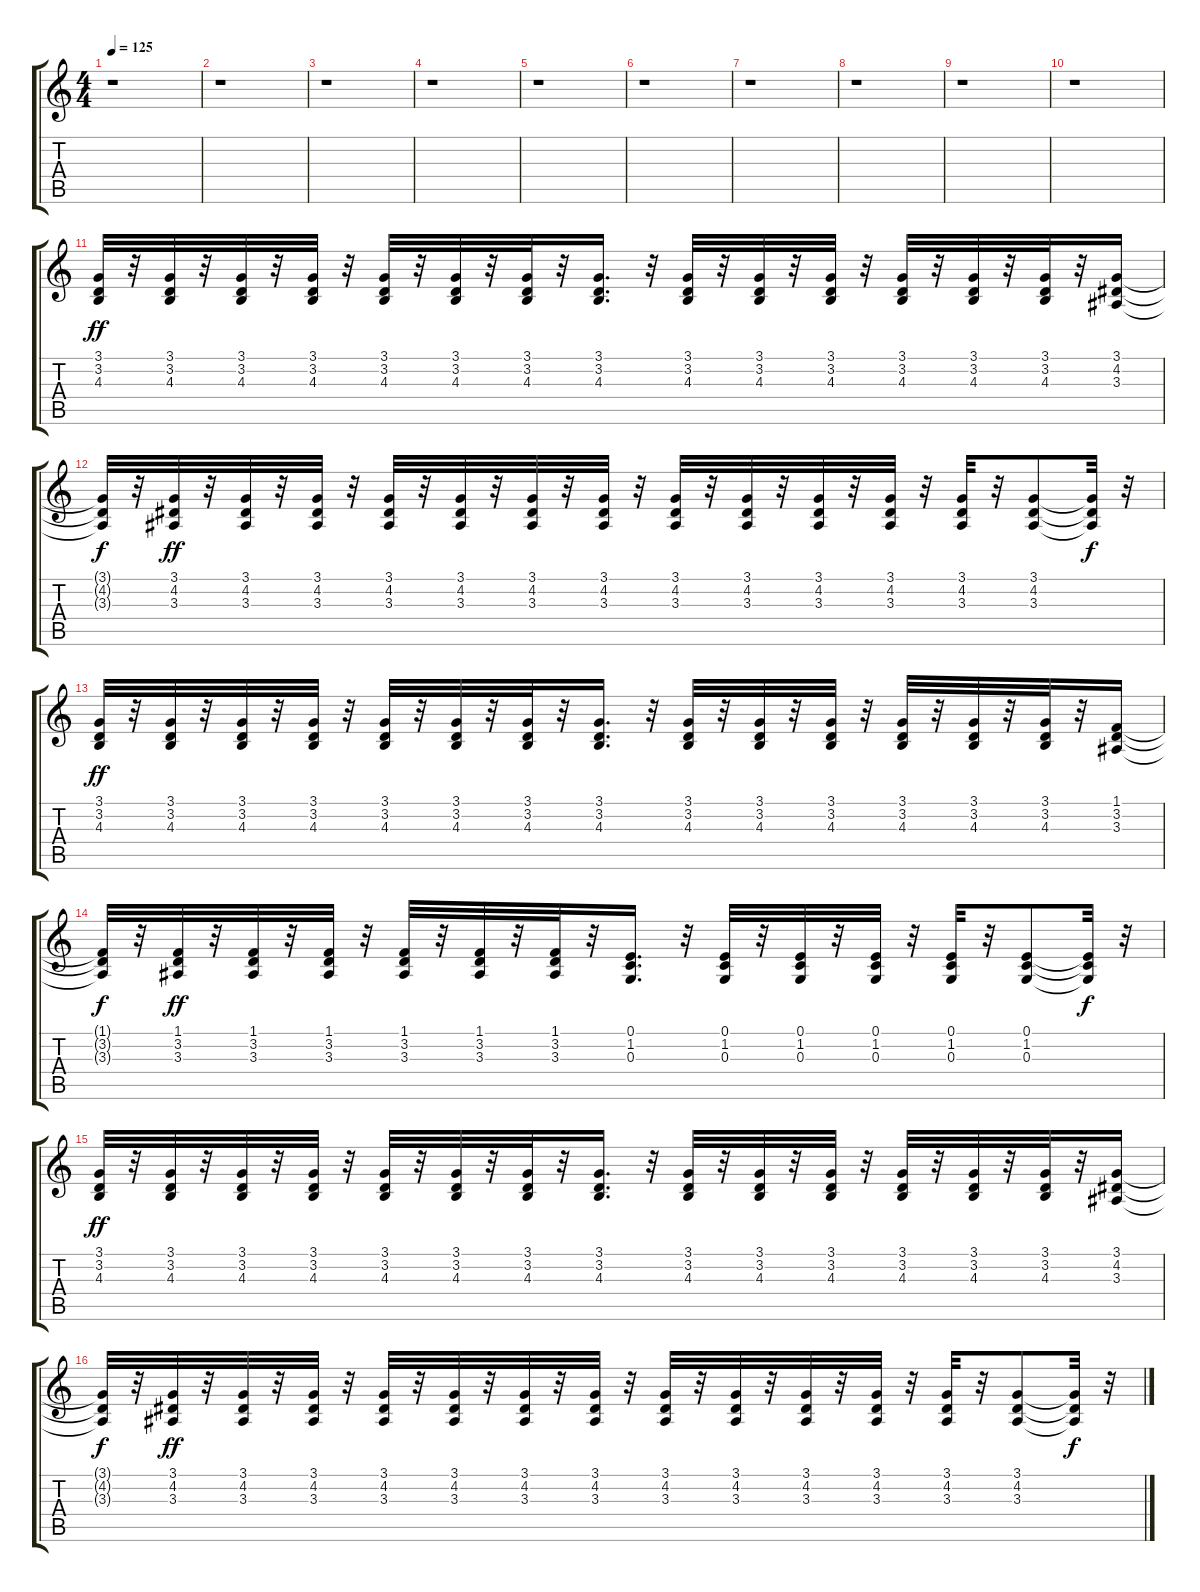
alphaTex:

\track "" {instrument electricpiano2}
\staff {score tabs}
\tuning (E4 B3 G3 D3 A2 E2) {hide}
\ts (4 4)
\tempo 125
\clef g2
\ks c
r.1{dy f} |
r.1 |
r.1 |
r.1 |
r.1 |
r.1 |
r.1 |
r.1 |
r.1 |
r.1 |
(3.1 3.2 4.3).32{dy ff} r.32 (3.1 3.2 4.3).32 r.32 (3.1 3.2 4.3).32 r.32 (3.1 3.2 4.3).32 r.32 (3.1 3.2 4.3).32 r.32 (3.1 3.2 4.3).32 r.32 (3.1 3.2 4.3).32 r.32 (3.1 3.2 4.3).16{d} r.32 (3.1 3.2 4.3).32 r.32 (3.1 3.2 4.3).32 r.32 (3.1 3.2 4.3).32 r.32 (3.1 3.2 4.3).32 r.32 (3.1 3.2 4.3).32 r.32 (3.1 3.2 4.3).32 r.32 (3.1 4.2 3.3).16 |
(3.1{t} 4.2{t} 3.3{t}).32{dy f} r.32 (3.1 4.2 3.3).32{dy ff} r.32 (3.1 4.2 3.3).32 r.32 (3.1 4.2 3.3).32 r.32 (3.1 4.2 3.3).32 r.32 (3.1 4.2 3.3).32 r.32 (3.1 4.2 3.3).32 r.32 (3.1 4.2 3.3).32 r.32 (3.1 4.2 3.3).32 r.32 (3.1 4.2 3.3).32 r.32 (3.1 4.2 3.3).32 r.32 (3.1 4.2 3.3).32 r.32 (3.1 4.2 3.3).32 r.32 (3.1 4.2 3.3).8 (3.1{t} 4.2{t} 3.3{t}).32{dy f} r.32 |
(3.1 3.2 4.3).32{dy ff} r.32 (3.1 3.2 4.3).32 r.32 (3.1 3.2 4.3).32 r.32 (3.1 3.2 4.3).32 r.32 (3.1 3.2 4.3).32 r.32 (3.1 3.2 4.3).32 r.32 (3.1 3.2 4.3).32 r.32 (3.1 3.2 4.3).16{d} r.32 (3.1 3.2 4.3).32 r.32 (3.1 3.2 4.3).32 r.32 (3.1 3.2 4.3).32 r.32 (3.1 3.2 4.3).32 r.32 (3.1 3.2 4.3).32 r.32 (3.1 3.2 4.3).32 r.32 (1.1 3.2 3.3).16 |
(1.1{t} 3.2{t} 3.3{t}).32{dy f} r.32 (1.1 3.2 3.3).32{dy ff} r.32 (1.1 3.2 3.3).32 r.32 (1.1 3.2 3.3).32 r.32 (1.1 3.2 3.3).32 r.32 (1.1 3.2 3.3).32 r.32 (1.1 3.2 3.3).32 r.32 (0.1 1.2 0.3).16{d} r.32 (0.1 1.2 0.3).32 r.32 (0.1 1.2 0.3).32 r.32 (0.1 1.2 0.3).32 r.32 (0.1 1.2 0.3).32 r.32 (0.1 1.2 0.3).8 (0.1{t} 1.2{t} 0.3{t}).32{dy f} r.32 |
(3.1 3.2 4.3).32{dy ff} r.32 (3.1 3.2 4.3).32 r.32 (3.1 3.2 4.3).32 r.32 (3.1 3.2 4.3).32 r.32 (3.1 3.2 4.3).32 r.32 (3.1 3.2 4.3).32 r.32 (3.1 3.2 4.3).32 r.32 (3.1 3.2 4.3).16{d} r.32 (3.1 3.2 4.3).32 r.32 (3.1 3.2 4.3).32 r.32 (3.1 3.2 4.3).32 r.32 (3.1 3.2 4.3).32 r.32 (3.1 3.2 4.3).32 r.32 (3.1 3.2 4.3).32 r.32 (3.1 4.2 3.3).16 |
(3.1{t} 4.2{t} 3.3{t}).32{dy f} r.32 (3.1 4.2 3.3).32{dy ff} r.32 (3.1 4.2 3.3).32 r.32 (3.1 4.2 3.3).32 r.32 (3.1 4.2 3.3).32 r.32 (3.1 4.2 3.3).32 r.32 (3.1 4.2 3.3).32 r.32 (3.1 4.2 3.3).32 r.32 (3.1 4.2 3.3).32 r.32 (3.1 4.2 3.3).32 r.32 (3.1 4.2 3.3).32 r.32 (3.1 4.2 3.3).32 r.32 (3.1 4.2 3.3).32 r.32 (3.1 4.2 3.3).8 (3.1{t} 4.2{t} 3.3{t}).32{dy f} r.32
